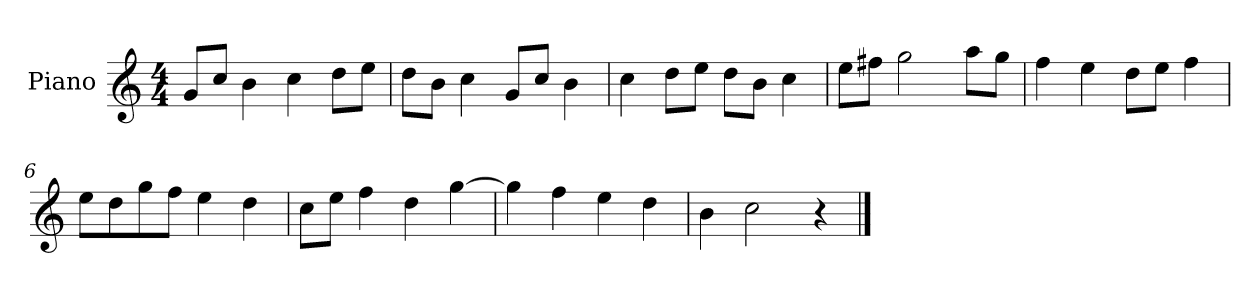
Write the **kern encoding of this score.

**kern
*part1
*staff1
*I"Piano
*I'P-no
*clefG2
*k[]
*M4/4
*MM90
=1
8g/L
8cc/J
4b\
4cc\
8dd\L
8ee\J
=2
8dd\L
8b\J
4cc\
8g/L
8cc/J
4b\
=3
4cc\
8dd\L
8ee\J
8dd\L
8b\J
4cc\
=4
8ee\L
8ff#X\J
2gg\
8aa\L
8gg\J
=5
4ff\
4ee\
8dd\L
8ee\J
4ff\
=6
8ee\L
8dd\
8gg\
8ff\J
4ee\
4dd\
!!LO:LB:g=z
=7
8cc\L
8ee\J
4ff\
4dd\
[4gg\
=8
4gg\]
4ff\
4ee\
4dd\
=9
4b\
2cc\
4r
==
*-
